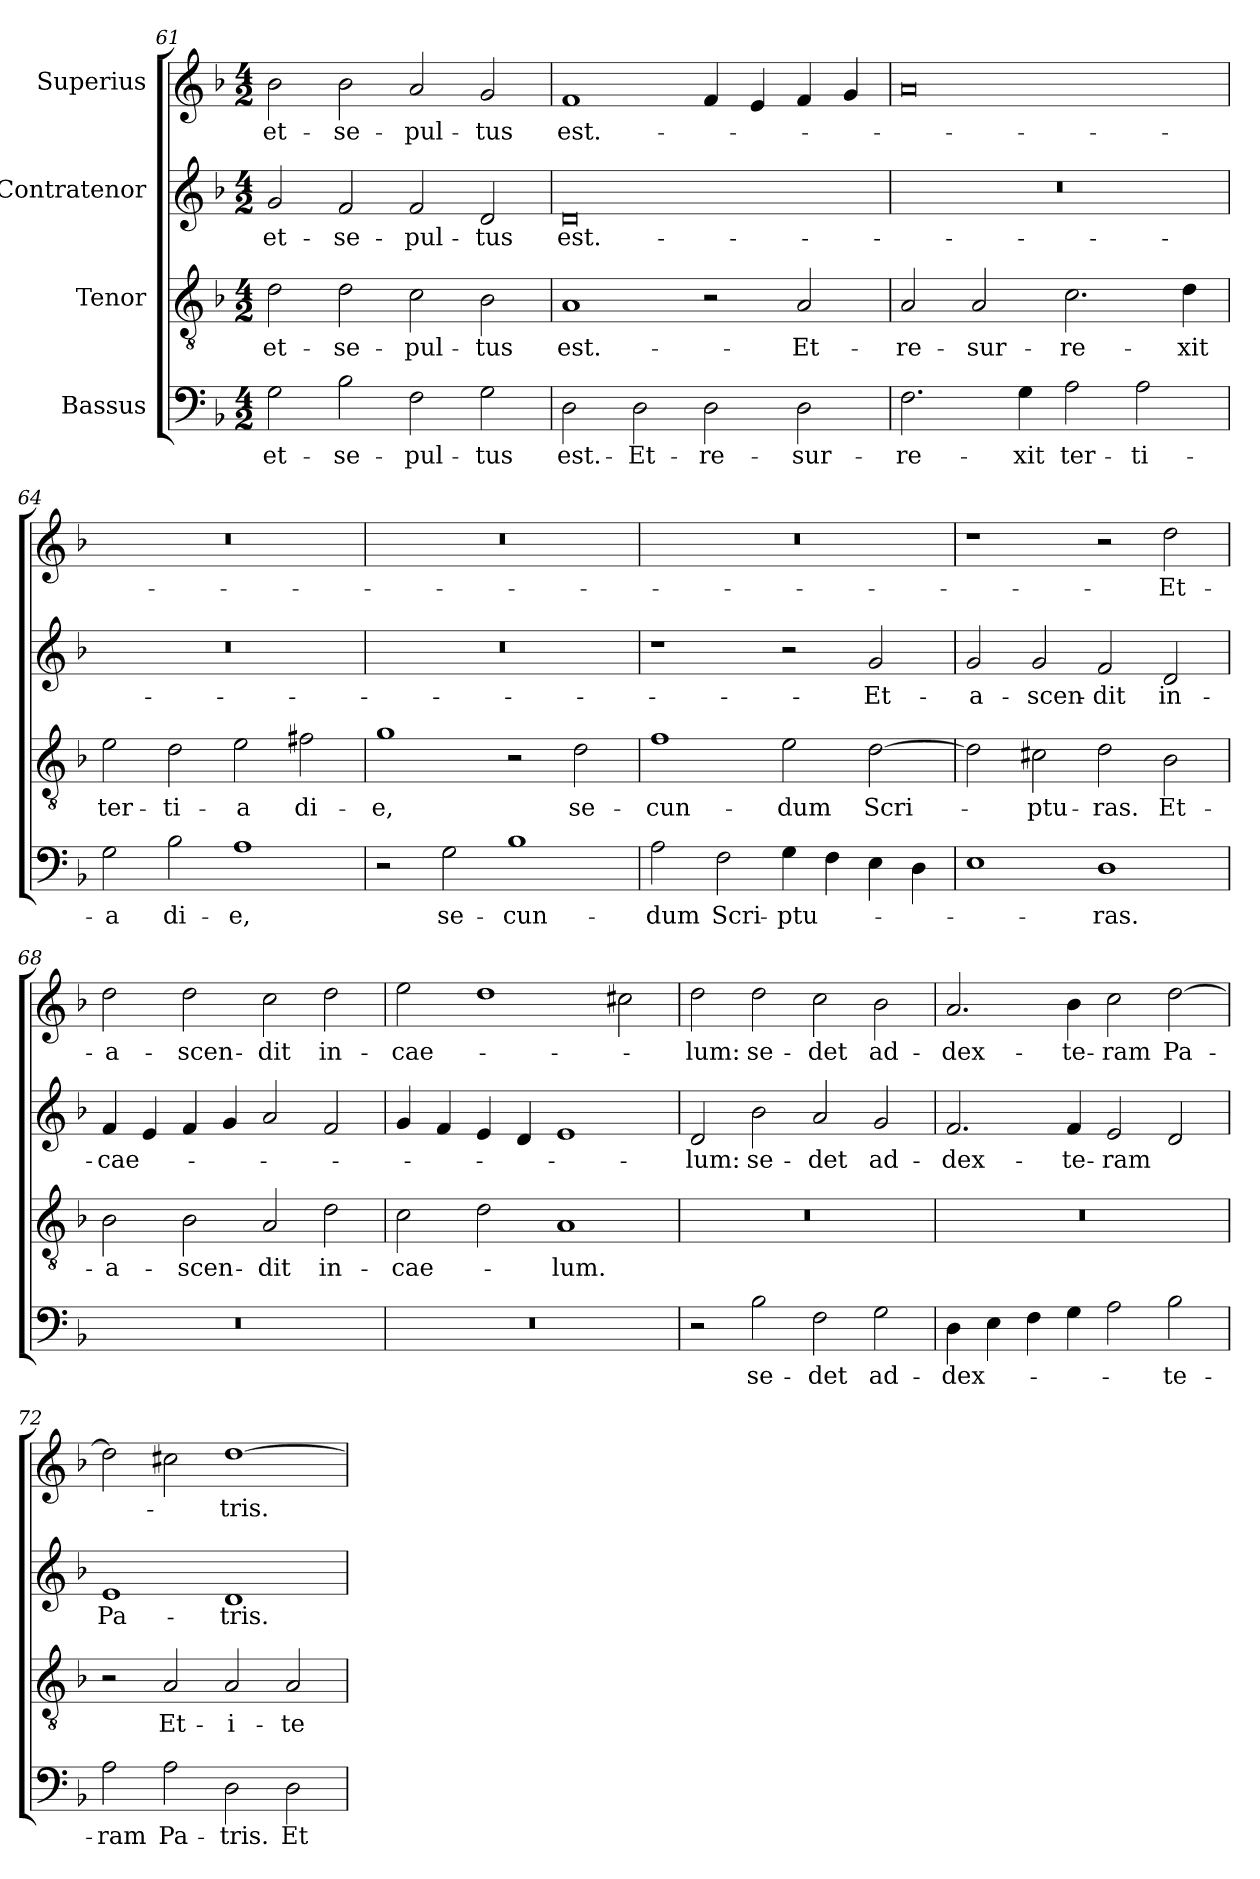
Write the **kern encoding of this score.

**kern	**text	**kern	**text	**kern	**text	**kern	**text
*part4	*part4	*part3	*part3	*part2	*part2	*part1	*part1
*staff4	*staff4	*staff3	*staff3	*staff2	*staff2	*staff1	*staff1
*I"Bassus	*	*I"Tenor	*	*I"Contratenor	*	*I"Superius	*
*clefF4	*	*clefGv2	*	*clefG2	*	*clefG2	*
*k[b-]	*	*k[b-]	*	*k[b-]	*	*k[b-]	*
*M4/2	*	*M4/2	*	*M4/2	*	*M4/2	*
=61	=61	=61	=61	=61	=61	=61	=61
2G\	et-	2d\	et-	2g/	et-	2b-\	et-
2B-\	se-	2d\	se-	2f/	se-	2b-\	se-
2F\	-pul-	2c\	-pul-	2f/	-pul-	2a/	-pul-
2G\	-tus	2B-\	-tus	2d/	-tus	2g/	-tus
=62	=62	=62	=62	=62	=62	=62	=62
2D\	est.-	1A/	est.-	0d/	est.-	1f/	est.-
2D\	Et-	.	.	.	.	.	.
2D\	re-	2r	.	.	.	4f/	.
.	.	.	.	.	.	4e/	.
2D\	-sur-	2A/	Et-	.	.	4f/	.
.	.	.	.	.	.	4g/	.
=63	=63	=63	=63	=63	=63	=63	=63
2.F\	-re-	2A/	re-	0r	.	0a/	.
.	.	2A/	-sur-	.	.	.	.
4G\	-xit	.	.	.	.	.	.
2A\	ter-	2.c\	-re-	.	.	.	.
2A\	-ti-	.	.	.	.	.	.
.	.	4d\	-xit	.	.	.	.
=64	=64	=64	=64	=64	=64	=64	=64
2G\	-a	2e\	ter-	0r	.	0r	.
2B-\	di-	2d\	-ti-	.	.	.	.
1A\	-e,	2e\	-a	.	.	.	.
.	.	2f#X\	di-	.	.	.	.
=65	=65	=65	=65	=65	=65	=65	=65
2r	.	1g\	-e,	0r	.	0r	.
2G\	se-	.	.	.	.	.	.
1B-\	-cun-	2r	.	.	.	.	.
.	.	2d\	se-	.	.	.	.
=66	=66	=66	=66	=66	=66	=66	=66
2A\	-dum	1f\	-cun-	1r	.	0r	.
2F\	Scri-	.	.	.	.	.	.
4G\	-ptu-	2e\	-dum	2r	.	.	.
4F\	.	.	.	.	.	.	.
4E\	.	[2d\	Scri-	2g/	Et-	.	.
4D\	.	.	.	.	.	.	.
=67	=67	=67	=67	=67	=67	=67	=67
1E\	.	2d\]	.	2g/	a-	1r	.
.	.	2c#X\	-ptu-	2g/	-scen-	.	.
1D\	-ras.	2d\	-ras.	2f/	-dit	2r	.
.	.	2B-\	Et-	2d/	in-	2dd\	Et-
=68	=68	=68	=68	=68	=68	=68	=68
0r	.	2B-\	a-	4f/	cae-	2dd\	a-
.	.	.	.	4e/	.	.	.
.	.	2B-\	-scen-	4f/	.	2dd\	-scen-
.	.	.	.	4g/	.	.	.
.	.	2A/	-dit	2a/	.	2cc\	-dit
.	.	2d\	in-	2f/	.	2dd\	in-
=69	=69	=69	=69	=69	=69	=69	=69
0r	.	2c\	cae-	4g/	.	2ee\	cae-
.	.	.	.	4f/	.	.	.
.	.	2d\	.	4e/	.	1dd\	.
.	.	.	.	4d/	.	.	.
.	.	1A/	-lum.	1e/	.	.	.
.	.	.	.	.	.	2cc#X\	.
=70	=70	=70	=70	=70	=70	=70	=70
2r	.	0r	.	2d/	-lum:	2dd\	-lum:
2B-\	se-	.	.	2b-\	se-	2dd\	se-
2F\	-det	.	.	2a/	-det	2cc\	-det
2G\	ad-	.	.	2g/	ad-	2b-\	ad-
=71	=71	=71	=71	=71	=71	=71	=71
4D\	dex-	0r	.	2.f/	dex-	2.a/	dex-
4E\	.	.	.	.	.	.	.
4F\	.	.	.	.	.	.	.
4G\	.	.	.	4f/	-te-	4b-\	-te-
2A\	.	.	.	2e/	-ram	2cc\	-ram
2B-\	-te-	.	.	2d/	.	[2dd\	Pa-
=72	=72	=72	=72	=72	=72	=72	=72
2A\	-ram	2r	.	1e/	Pa-	2dd\]	.
2A\	Pa-	2A/	Et-	.	.	2cc#X\	.
2D\	-tris.	2A/	i-	1d/	-tris.	[1dd\	-tris.
2D\	Et-	2A/	-te-	.	.	.	.
=	=	=	=	=	=	=	=
*-	*-	*-	*-	*-	*-	*-	*-
